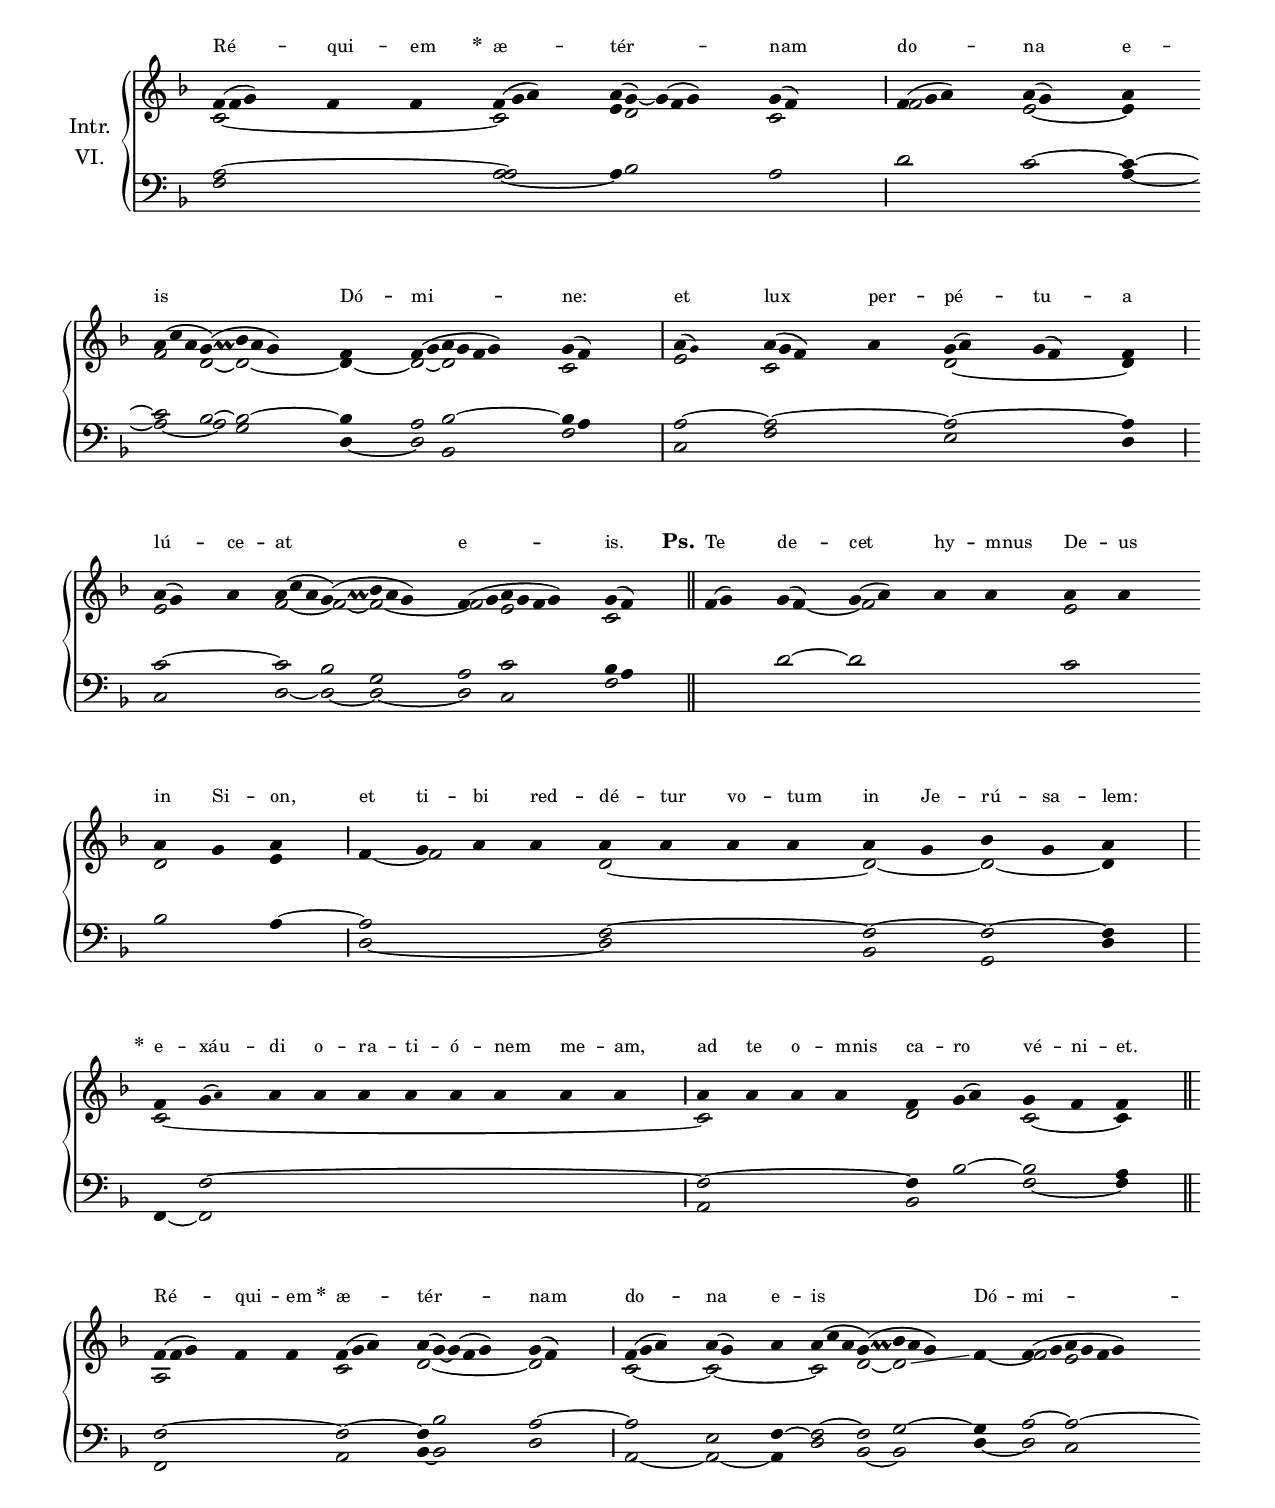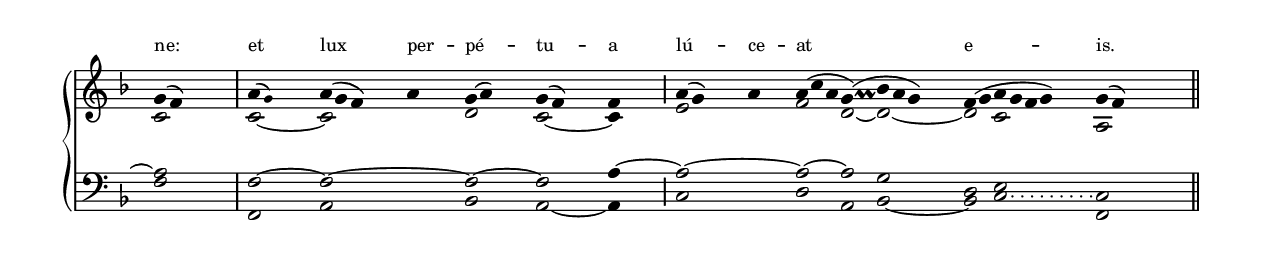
\version "2.18"
\include "gregorian.ly"
\include "noh2.ily"

%Page reference: page v.163
%(volume.page)

global = {
 \key f \major
 \cadenzaOn 
}

chantText = \lyricmode {
  Ré -- qui -- em
  \set stanza = "*"
  æ -- tér -- nam do -- na e -- is Dó -- mi -- ne:
  et lux per -- pé -- tu -- a
  lú -- ce -- at e -- is.
  \set stanza = "Ps."
  Te de -- cet hy -- mnus De -- us in Si -- on,
  et ti -- bi red -- dé -- tur vo -- tum in Je -- rú -- sa -- lem:
  \set stanza = "*"
  e -- xáu -- di o -- ra -- ti -- ó -- nem me -- am,
  ad te o -- mnis ca -- ro vé -- ni -- et.
  Ré -- qui -- em
  \set stanza = "*"
  æ -- tér -- nam do -- na e -- is Dó -- mi -- ne:
  et lux per -- pé -- tu -- a
  lú -- ce -- at e -- is.
}

chantMusic = \relative f' {
\tieDown  f4( f g) f f f( g a) a( g) ~ g( f g) g( f) \divisioMaior
f( g a) a( g) a \forceBreak
a( c a g)( \quil a bes a g) f f( g a g f g) g( f) \divisioMaxima
a( \once\teeny g) a( g f) a g( a) g( f) f \divisioMaior \forceBreak
a( g) a a( c a g)( \quil a bes a g) f( g a g f g) g( f) \finalis
f( g) g( f) g( a) a a a a \forceBreak
a g a \divisioMaior
f g a a a a a a a g bes g a \divisioMaxima \forceBreak
f g( \once\teeny a) a a a a a a a a \divisioMaior
a a a a f g( a) g f f \finalis \forceBreak
f4( f g) f f f( g a) a( g) ~ g( f g) g( f) \divisioMaior
f( g a) a( g) a a( c a g)( \quil a bes a g) f f( g a g f g) \forceBreak
g( f) \divisioMaxima
a( \once\teeny g) a( g f) a g( a) g( f) f \divisioMaior
a( g) a a( c a g)( \quil a bes a g) f( g a g f g) g( f) \finalis
}

altoMusic = \relative c' {
  c2*5/2 ~ c2*3/2 e4 d2*2 c2
  f2*3/2 e2~ e4 f2*3/2 d2~ d2*3/2~ d4~ d2~ d2*2 c2
  e2 c2*2 d~ d4
  e2*3/2 f~ f2~ f2*3/2~ f2 e2*2 c2
  s2*3/2 f4~ f2*2 e2 d2 e4
  f4~ f2*3/2 d2*2~ d2~ d~ d4
  c2*11/2~ c2*2 d2*3/2 c2~ c4
  a2*5/2 c2*3/2 d2*5/2~ d2
  c2*3/2~ c~ c d2~ d2*3/2 \glissando f4~ f2 e2*2 c2
  c2~ c2*2 d2 c~ c4
  e2*3/2 f d2~ d2*3/2~ d2 c2*2 a2
}

tenorMusic = \relative a {
  a2*5/2~ \shiftRight a2*3/2 s4 bes2*2 a2 \divisioMaior
  d2*3/2 c2~ c4~ c2*3/2 bes2~ bes2*3/2~ bes4 a2 bes2*2~ bes4 a \divisioMaxima
  a2~ a2*2~ a~ a4 \divisioMaior
  c2*3/2~ c bes2 g2*3/2 a2 c2*2 bes4 a \finalis
  s2 d2~ d2*2 c2 bes2 a4~ \divisioMaior
  a2*2 f~ f2~ f~ f4 \divisioMaxima
  s4 f2*5~ \divisioMaior
  f2*2~ f4 bes2~ bes a4 \finalis
  f2*5/2~ f2*3/2~ f4 bes2*2 a2~ \divisioMaior
  a2*3/2 e2 f4~ f2*3/2~ f2 g2*3/2~ g4 a2~ a2*2~ a2 \divisioMaxima
  f2~ f2*2~ f2~ f a4~ \divisioMaior
  a2*3/2~ a~ a2 g2*3/2 d2 e2*2 c2 \finalis
}

bassMusic = \relative f {
  f2*5/2 a2*3/2~ a4 s2*11/2
  a4~ a2*3/2~ a2 g2*3/2 d4~ d2 bes2*2 f'2
  c2 f2*2 e d4
  c2*3/2 d~ d2~ d2*3/2~ d2 c2*2 f2
  s2*13/2
  d2*2~ d bes2 g d'4
  f,4~ f2*5
  a2*2 bes2*3/2 f'2~ f4
  f,2*5/2 a2*3/2 bes4~ bes2*2 d2
  a2*3/2~ a2~ a4 d2*3/2 bes2~ bes2*3/2 d4~ d2 c2*2 f2
  f,2 a2*2 bes2 a~ a4
  c2*3/2 d a2 bes2*3/2~ bes2 c2*2 f,2
}

voiceLines = {
\voiceLineStyle


s4*177
\voiceLine "down" "down" c2*2 c2
}

\score{
  <<
    \new Lyrics
    \new GrandStaff <<
      \set GrandStaff.autoBeaming = ##f
      \set GrandStaff.instrumentName = \markup \center-column {
        "Intr."
        "VI."
      }
      \new Staff = up <<
        \new Voice = "chant" {
          \voiceOne \global \chantMusic
        }
        \new Voice {
          \voiceTwo \global \altoMusic
        }
      >>

      \new Staff = down <<
        \clef bass
        \new Voice {
          \voiceOne \global \tenorMusic
        }
        \new Voice {
          \voiceTwo \global \bassMusic
        }
	\new Voice {
        \voiceThree \global \voiceLines
        }
      >>
    >>
    \context Lyrics {
      \lyricsto chant {
      \chantText
    }
    }
  >>
  \layout{
  }
  
}
